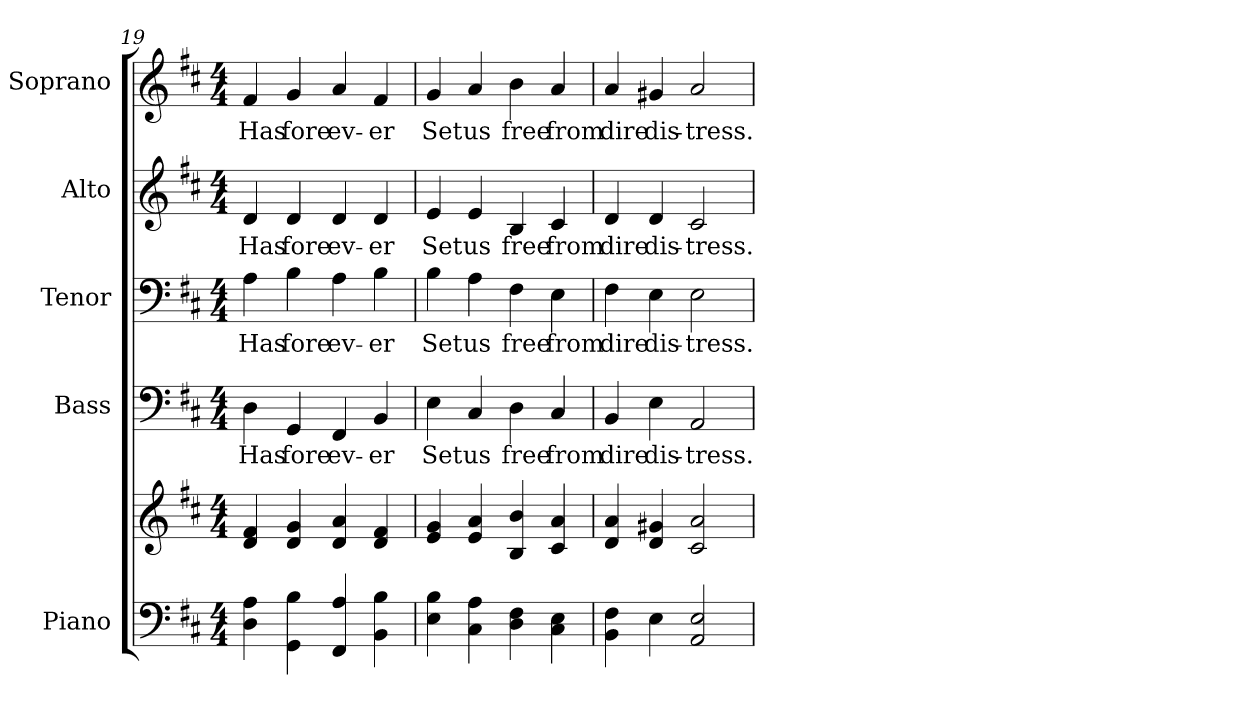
**kern	**kern	**kern	**text	**kern	**text	**kern	**text	**kern	**text
*part5	*part5	*part4	*part4	*part3	*part3	*part2	*part2	*part1	*part1
*staff6	*staff5	*staff4	*staff4	*staff3	*staff3	*staff2	*staff2	*staff1	*staff1
*I"Piano	*	*I"Bass	*	*I"Tenor	*	*I"Alto	*	*I"Soprano	*
*I'Pno.	*	*I'B.	*	*I'T.	*	*I'A.	*	*I'S.	*
!!LO:PB:g=z
*clefF4	*clefG2	*clefF4	*	*clefF4	*	*clefG2	*	*clefG2	*
*k[f#c#]	*k[f#c#]	*k[f#c#]	*	*k[f#c#]	*	*k[f#c#]	*	*k[f#c#]	*
*D:	*D:	*D:	*	*D:	*	*D:	*	*D:	*
*M4/4	*M4/4	*M4/4	*	*M4/4	*	*M4/4	*	*M4/4	*
=19	=19	=19	=19	=19	=19	=19	=19	=19	=19
!	!	!	!LO:LY:b:color=#000000	!	!	!	!	!	!
!	!	!	!	!	!LO:LY:b:color=#000000	!	!	!	!
!	!	!	!	!	!	!	!LO:LY:b:color=#000000	!	!
!	!	!	!	!	!	!	!	!	!LO:LY:b:color=#000000
4Di\ 4Ai	4di/ 4f#i	4Di\	Has	4Ai\	Has	4di/	Has	4f#i/	Has
!	!	!	!LO:LY:b:color=#000000	!	!	!	!	!	!
!	!	!	!	!	!LO:LY:b:color=#000000	!	!	!	!
!	!	!	!	!	!	!	!LO:LY:b:color=#000000	!	!
!	!	!	!	!	!	!	!	!	!LO:LY:b:color=#000000
4GGi\ 4Bi	4di/ 4gi	4GGi/	fore	4Bi\	fore	4di/	fore	4gi/	fore
!	!	!	!LO:LY:b:color=#000000	!	!	!	!	!	!
!	!	!	!	!	!LO:LY:b:color=#000000	!	!	!	!
!	!	!	!	!	!	!	!LO:LY:b:color=#000000	!	!
!	!	!	!	!	!	!	!	!	!LO:LY:b:color=#000000
4FF#i/ 4Ai	4di/ 4ai	4FF#i/	ev-	4Ai\	ev-	4di/	ev-	4ai/	ev-
!	!	!	!LO:LY:b:color=#000000	!	!	!	!	!	!
!	!	!	!	!	!LO:LY:b:color=#000000	!	!	!	!
!	!	!	!	!	!	!	!LO:LY:b:color=#000000	!	!
!	!	!	!	!	!	!	!	!	!LO:LY:b:color=#000000
4BBi\ 4Bi	4di/ 4f#i	4BBi/	-er	4Bi\	-er	4di/	-er	4f#i/	-er
=20	=20	=20	=20	=20	=20	=20	=20	=20	=20
!	!	!	!LO:LY:b:color=#000000	!	!	!	!	!	!
!	!	!	!	!	!LO:LY:b:color=#000000	!	!	!	!
!	!	!	!	!	!	!	!LO:LY:b:color=#000000	!	!
!	!	!	!	!	!	!	!	!	!LO:LY:b:color=#000000
4Ei\ 4Bi	4ei/ 4gi	4Ei\	Set	4Bi\	Set	4ei/	Set	4gi/	Set
!	!	!	!LO:LY:b:color=#000000	!	!	!	!	!	!
!	!	!	!	!	!LO:LY:b:color=#000000	!	!	!	!
!	!	!	!	!	!	!	!LO:LY:b:color=#000000	!	!
!	!	!	!	!	!	!	!	!	!LO:LY:b:color=#000000
4C#i\ 4Ai	4ei/ 4ai	4C#i/	us	4Ai\	us	4ei/	us	4ai/	us
!	!	!	!LO:LY:b:color=#000000	!	!	!	!	!	!
!	!	!	!	!	!LO:LY:b:color=#000000	!	!	!	!
!	!	!	!	!	!	!	!LO:LY:b:color=#000000	!	!
!	!	!	!	!	!	!	!	!	!LO:LY:b:color=#000000
4Di\ 4F#i	4Bi/ 4bi	4Di\	free	4F#i\	free	4Bi/	free	4bi\	free
!	!	!	!LO:LY:b:color=#000000	!	!	!	!	!	!
!	!	!	!	!	!LO:LY:b:color=#000000	!	!	!	!
!	!	!	!	!	!	!	!LO:LY:b:color=#000000	!	!
!	!	!	!	!	!	!	!	!	!LO:LY:b:color=#000000
4C#i\ 4Ei	4c#i/ 4ai	4C#i/	from	4Ei\	from	4c#i/	from	4ai/	from
!!LO:LB:g=z
=21	=21	=21	=21	=21	=21	=21	=21	=21	=21
!	!	!	!LO:LY:b:color=#000000	!	!	!	!	!	!
!	!	!	!	!	!LO:LY:b:color=#000000	!	!	!	!
!	!	!	!	!	!	!	!LO:LY:b:color=#000000	!	!
!	!	!	!	!	!	!	!	!	!LO:LY:b:color=#000000
4BBi\ 4F#i	4di/ 4ai	4BBi/	dire	4F#i\	dire	4di/	dire	4ai/	dire
!	!	!	!LO:LY:b:color=#000000	!	!	!	!	!	!
!	!	!	!	!	!LO:LY:b:color=#000000	!	!	!	!
!	!	!	!	!	!	!	!LO:LY:b:color=#000000	!	!
!	!	!	!	!	!	!	!	!	!LO:LY:b:color=#000000
4Ei\	4di/ 4g#Xi	4Ei\	dis-	4Ei\	dis-	4di/	dis-	4g#Xi/	dis-
!	!	!	!LO:LY:b:color=#000000	!	!	!	!	!	!
!	!	!	!	!	!LO:LY:b:color=#000000	!	!	!	!
!	!	!	!	!	!	!	!LO:LY:b:color=#000000	!	!
!	!	!	!	!	!	!	!	!	!LO:LY:b:color=#000000
2AAi/ 2Ei	2c#i/ 2ai	2AAi/	-tress.	2Ei\	-tress.	2c#i/	-tress.	2ai/	-tress.
=	=	=	=	=	=	=	=	=	=
*-	*-	*-	*-	*-	*-	*-	*-	*-	*-
